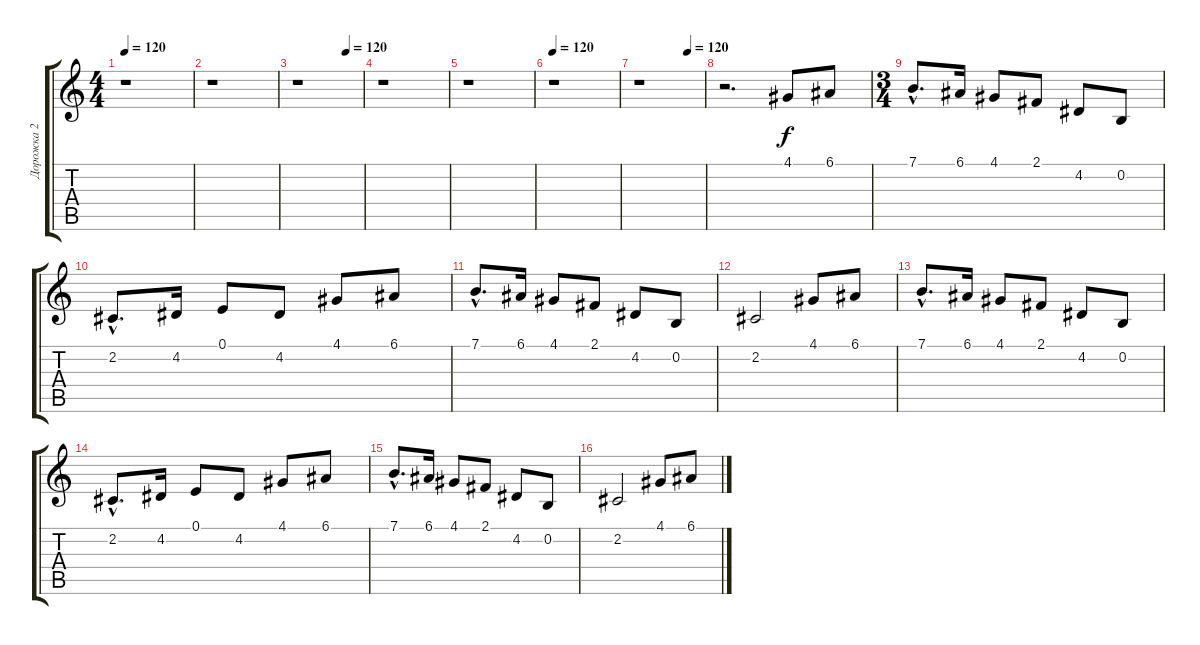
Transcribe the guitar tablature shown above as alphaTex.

\track ("Дорожка 2" "Дорожка 2") {instrument flute}
\staff {score tabs}
\tuning (E4 B3 G3 D3 A2 E2) {hide}
\ts (4 4)
\tempo 120
\clef g2
\ks c
r.1{dy f} |
r.1 |
\tempo (120 0.75)
r.1 |
r.1 |
r.1 |
\tempo 120
r.1 |
\tempo (120 0.75)
r.1 |
r.2{d} 4.1.8 6.1.8 |
\ts (3 4)
7.1{hac}.8{d} 6.1.16 4.1.8 2.1.8 4.2.8 0.2.8 |
2.2{hac}.8{d} 4.2.16 0.1.8 4.2.8 4.1.8 6.1.8 |
7.1{hac}.8{d} 6.1.16 4.1.8 2.1.8 4.2.8 0.2.8 |
2.2.2 4.1.8 6.1.8 |
7.1{hac}.8{d} 6.1.16 4.1.8 2.1.8 4.2.8 0.2.8 |
2.2{hac}.8{d} 4.2.16 0.1.8 4.2.8 4.1.8 6.1.8 |
7.1{hac}.8{d} 6.1.16 4.1.8 2.1.8 4.2.8 0.2.8 |
2.2.2 4.1.8 6.1.8
